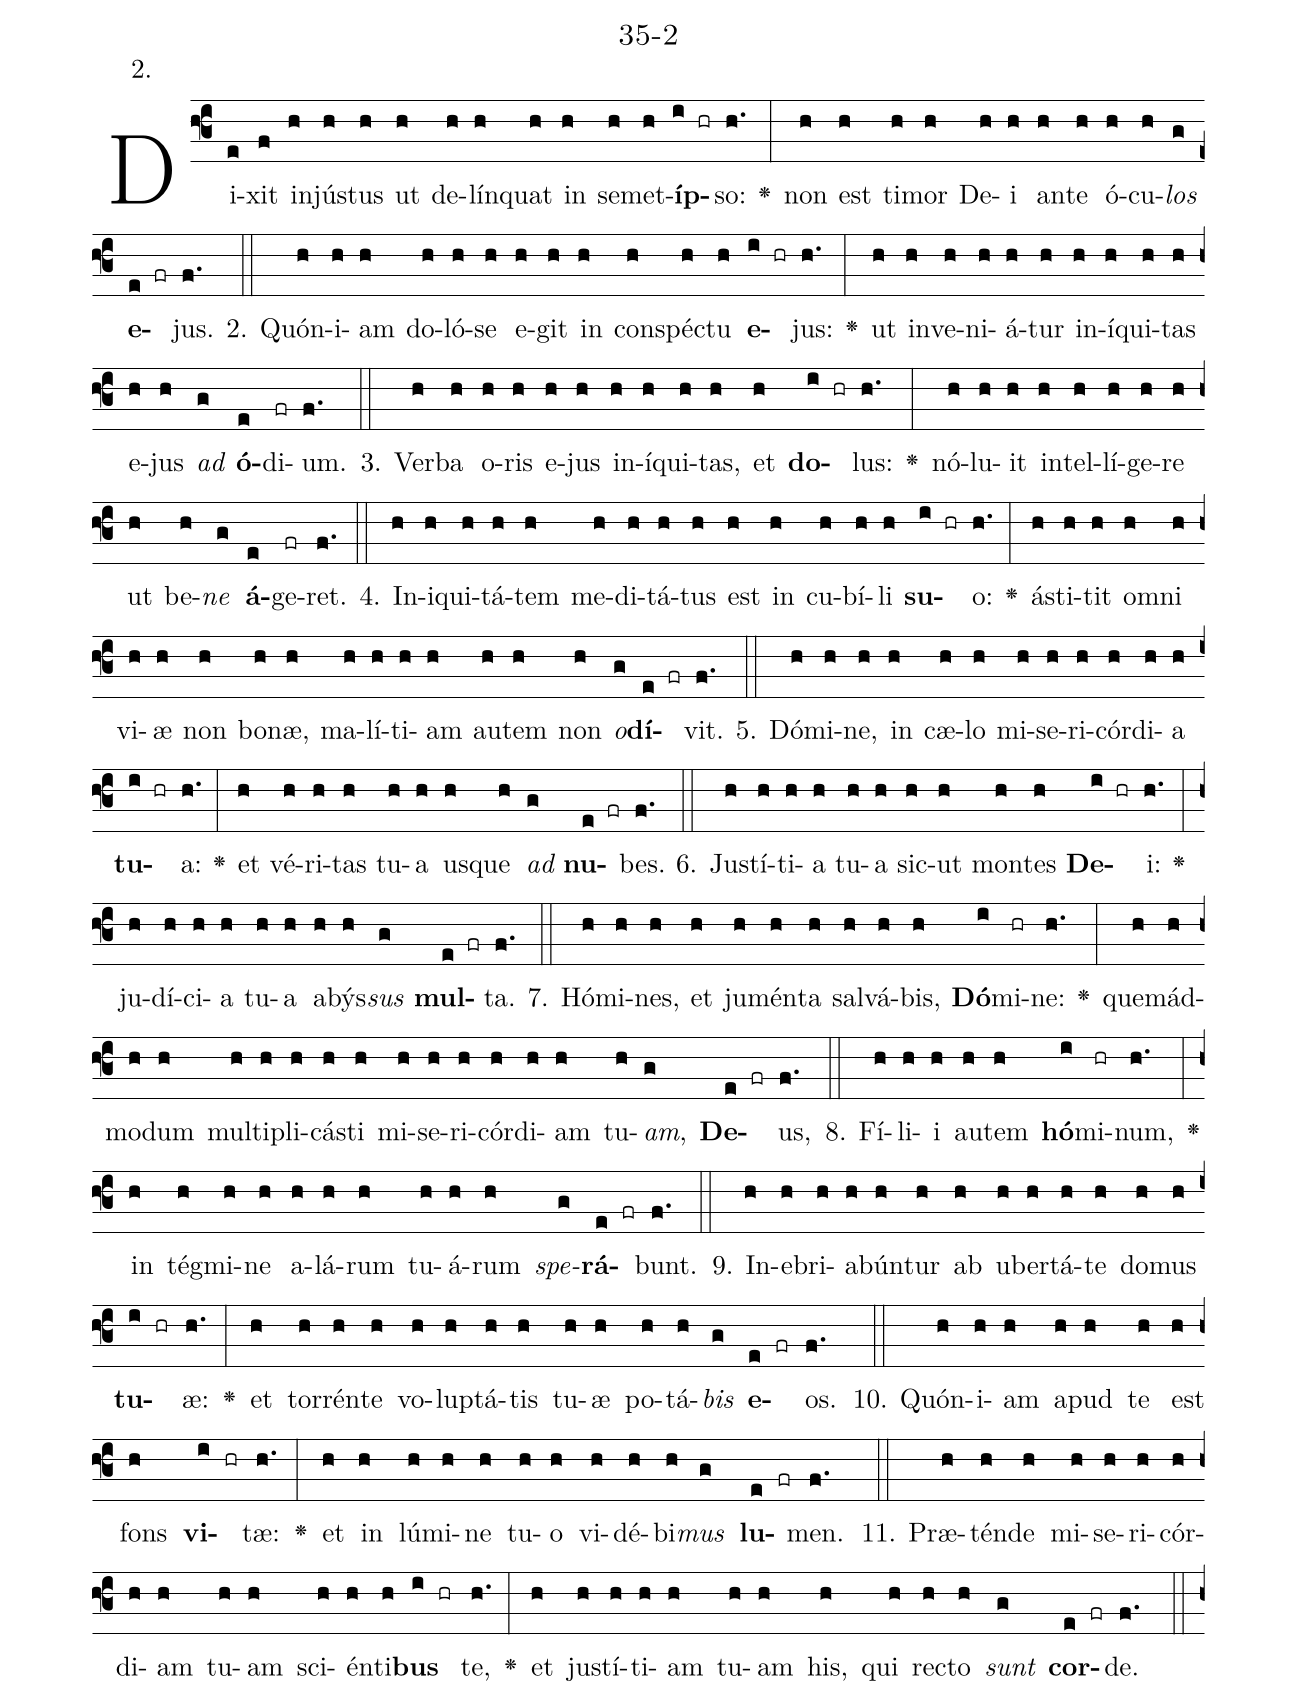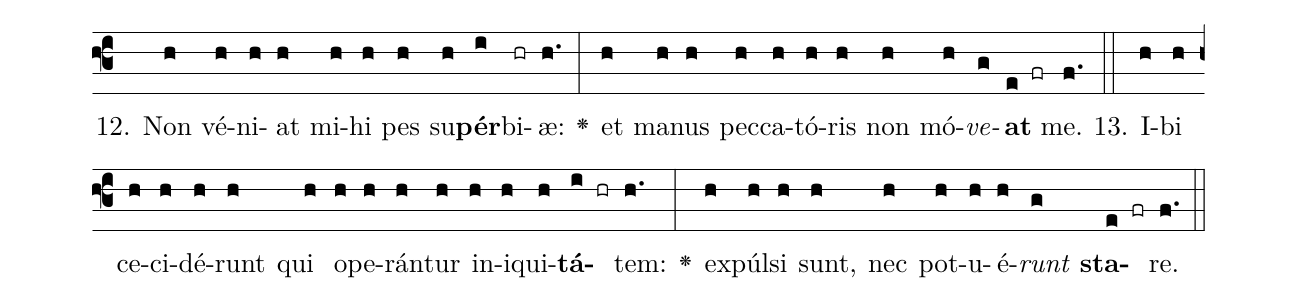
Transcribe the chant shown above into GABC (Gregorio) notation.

name: 35-2;
annotation: 2.;
%%
(f3)Di(e)xit(f) in(h)jús(h)tus(h) ut(h) de(h)lín(h)quat(h) in(h) se(h)met(h)<b>íp</b>(i hr)so:(h.) <v>\greheightstar</v>(:) non(h) est(h) ti(h)mor(h) De(h)i(h) an(h)te(h) ó(h)cu(h)<i>los</i>(g) <b>e</b>(e fr)jus.(f.) (::)
2. Quón(h)i(h)am(h) do(h)ló(h)se(h) e(h)git(h) in(h) con(h)spéc(h)tu(h) <b>e</b>(i hr)jus:(h.) <v>\greheightstar</v>(:) ut(h) in(h)ve(h)ni(h)á(h)tur(h) in(h)í(h)qui(h)tas(h) e(h)jus(h) <i>ad</i>(g) <b>ó</b>(e)di(fr)um.(f.) (::)
3. Ver(h)ba(h) o(h)ris(h) e(h)jus(h) in(h)í(h)qui(h)tas,(h) et(h) <b>do</b>(i hr)lus:(h.) <v>\greheightstar</v>(:) nó(h)lu(h)it(h) in(h)tel(h)lí(h)ge(h)re(h) ut(h) be(h)<i>ne</i>(g) <b>á</b>(e)ge(fr)ret.(f.) (::)
4. In(h)i(h)qui(h)tá(h)tem(h) me(h)di(h)tá(h)tus(h) est(h) in(h) cu(h)bí(h)li(h) <b>su</b>(i hr)o:(h.) <v>\greheightstar</v>(:) á(h)sti(h)tit(h) om(h)ni(h) vi(h)æ(h) non(h) bo(h)næ,(h) ma(h)lí(h)ti(h)am(h) au(h)tem(h) non(h) <i>o</i>(g)<b>dí</b>(e fr)vit.(f.) (::)
5. Dó(h)mi(h)ne,(h) in(h) cæ(h)lo(h) mi(h)se(h)ri(h)cór(h)di(h)a(h) <b>tu</b>(i hr)a:(h.) <v>\greheightstar</v>(:) et(h) vé(h)ri(h)tas(h) tu(h)a(h) us(h)que(h) <i>ad</i>(g) <b>nu</b>(e fr)bes.(f.) (::)
6. Jus(h)tí(h)ti(h)a(h) tu(h)a(h) sic(h)ut(h) mon(h)tes(h) <b>De</b>(i hr)i:(h.) <v>\greheightstar</v>(:) ju(h)dí(h)ci(h)a(h) tu(h)a(h) a(h)býs(h)<i>sus</i>(g) <b>mul</b>(e fr)ta.(f.) (::)
7. Hó(h)mi(h)nes,(h) et(h) ju(h)mén(h)ta(h) sal(h)vá(h)bis,(h) <b>Dó</b>(i)mi(hr)ne:(h.) <v>\greheightstar</v>(:) quem(h)ád(h)mo(h)dum(h) mul(h)ti(h)pli(h)cás(h)ti(h) mi(h)se(h)ri(h)cór(h)di(h)am(h) tu(h)<i>am</i>,(g) <b>De</b>(e fr)us,(f.) (::)
8. Fí(h)li(h)i(h) au(h)tem(h) <b>hó</b>(i)mi(hr)num,(h.) <v>\greheightstar</v>(:) in(h) tég(h)mi(h)ne(h) a(h)lá(h)rum(h) tu(h)á(h)rum(h) <i>spe</i>(g)<b>rá</b>(e fr)bunt.(f.) (::)
9. In(h)e(h)bri(h)a(h)bún(h)tur(h) ab(h) u(h)ber(h)tá(h)te(h) do(h)mus(h) <b>tu</b>(i hr)æ:(h.) <v>\greheightstar</v>(:) et(h) tor(h)rén(h)te(h) vo(h)lup(h)tá(h)tis(h) tu(h)æ(h) po(h)tá(h)<i>bis</i>(g) <b>e</b>(e fr)os.(f.) (::)
10. Quón(h)i(h)am(h) a(h)pud(h) te(h) est(h) fons(h) <b>vi</b>(i hr)tæ:(h.) <v>\greheightstar</v>(:) et(h) in(h) lú(h)mi(h)ne(h) tu(h)o(h) vi(h)dé(h)bi(h)<i>mus</i>(g) <b>lu</b>(e fr)men.(f.) (::)
11. Præ(h)tén(h)de(h) mi(h)se(h)ri(h)cór(h)di(h)am(h) tu(h)am(h) sci(h)én(h)ti(h)<b>bus</b>(i hr) te,(h.) <v>\greheightstar</v>(:) et(h) jus(h)tí(h)ti(h)am(h) tu(h)am(h) his,(h) qui(h) rec(h)to(h) <i>sunt</i>(g) <b>cor</b>(e fr)de.(f.) (::)
12. Non(h) vé(h)ni(h)at(h) mi(h)hi(h) pes(h) su(h)<b>pér</b>(i)bi(hr)æ:(h.) <v>\greheightstar</v>(:) et(h) ma(h)nus(h) pec(h)ca(h)tó(h)ris(h) non(h) mó(h)<i>ve</i>(g)<b>at</b>(e fr) me.(f.) (::)
13. I(h)bi(h) ce(h)ci(h)dé(h)runt(h) qui(h) o(h)pe(h)rán(h)tur(h) in(h)i(h)qui(h)<b>tá</b>(i hr)tem:(h.) <v>\greheightstar</v>(:) ex(h)púl(h)si(h) sunt,(h) nec(h) pot(h)u(h)é(h)<i>runt</i>(g) <b>sta</b>(e fr)re.(f.) (::)
